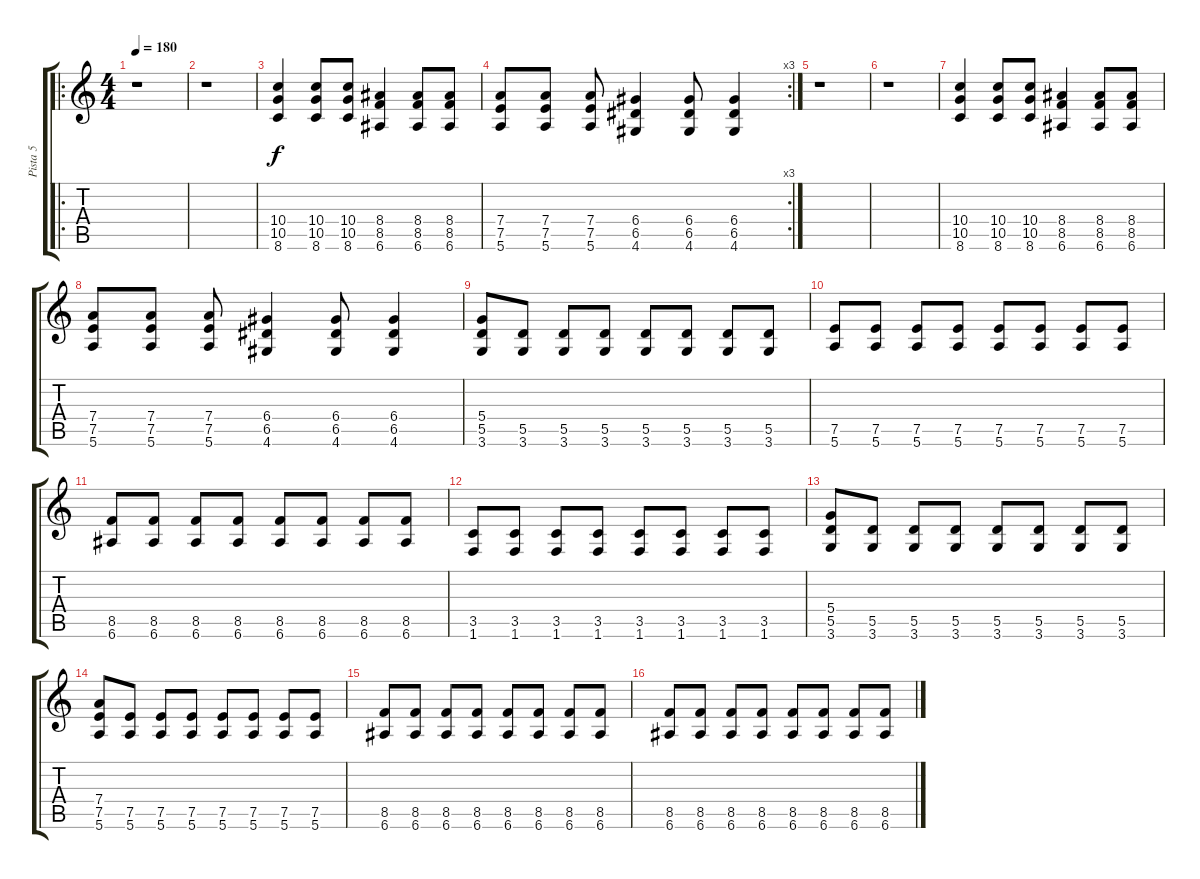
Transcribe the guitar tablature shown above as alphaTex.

\track ("Pista 5" "Pista 5") {instrument overdrivenguitar}
\staff {score tabs}
\tuning (E4 B3 G3 D3 A2 E2) {hide}
\ro
\ts (4 4)
\tempo 180
\clef g2
\ks c
r.1{dy f} |
r.1 |
(10.4 10.5 8.6).4 (10.4 10.5 8.6).8 (10.4 10.5 8.6).8 (8.4 8.5 6.6).4 (8.4 8.5 6.6).8 (8.4 8.5 6.6).8 |
\rc 3
(7.4 7.5 5.6).8 (7.4 7.5 5.6).8 (7.4 7.5 5.6).8 (6.4 6.5 4.6).4 (6.4 6.5 4.6).8 (6.4 6.5 4.6).4 |
r.1 |
r.1 |
(10.4 10.5 8.6).4 (10.4 10.5 8.6).8 (10.4 10.5 8.6).8 (8.4 8.5 6.6).4 (8.4 8.5 6.6).8 (8.4 8.5 6.6).8 |
(7.4 7.5 5.6).8 (7.4 7.5 5.6).8 (7.4 7.5 5.6).8 (6.4 6.5 4.6).4 (6.4 6.5 4.6).8 (6.4 6.5 4.6).4 |
(5.4 5.5 3.6).8 (5.5 3.6).8 (5.5 3.6).8 (5.5 3.6).8 (5.5 3.6).8 (5.5 3.6).8 (5.5 3.6).8 (5.5 3.6).8 |
(7.5 5.6).8 (7.5 5.6).8 (7.5 5.6).8 (7.5 5.6).8 (7.5 5.6).8 (7.5 5.6).8 (7.5 5.6).8 (7.5 5.6).8 |
(8.5 6.6).8 (8.5 6.6).8 (8.5 6.6).8 (8.5 6.6).8 (8.5 6.6).8 (8.5 6.6).8 (8.5 6.6).8 (8.5 6.6).8 |
(3.5 1.6).8 (3.5 1.6).8 (3.5 1.6).8 (3.5 1.6).8 (3.5 1.6).8 (3.5 1.6).8 (3.5 1.6).8 (3.5 1.6).8 |
(5.4 5.5 3.6).8 (5.5 3.6).8 (5.5 3.6).8 (5.5 3.6).8 (5.5 3.6).8 (5.5 3.6).8 (5.5 3.6).8 (5.5 3.6).8 |
(7.4 7.5 5.6).8 (7.5 5.6).8 (7.5 5.6).8 (7.5 5.6).8 (7.5 5.6).8 (7.5 5.6).8 (7.5 5.6).8 (7.5 5.6).8 |
(8.5 6.6).8 (8.5 6.6).8 (8.5 6.6).8 (8.5 6.6).8 (8.5 6.6).8 (8.5 6.6).8 (8.5 6.6).8 (8.5 6.6).8 |
(8.5 6.6).8 (8.5 6.6).8 (8.5 6.6).8 (8.5 6.6).8 (8.5 6.6).8 (8.5 6.6).8 (8.5 6.6).8 (8.5 6.6).8
